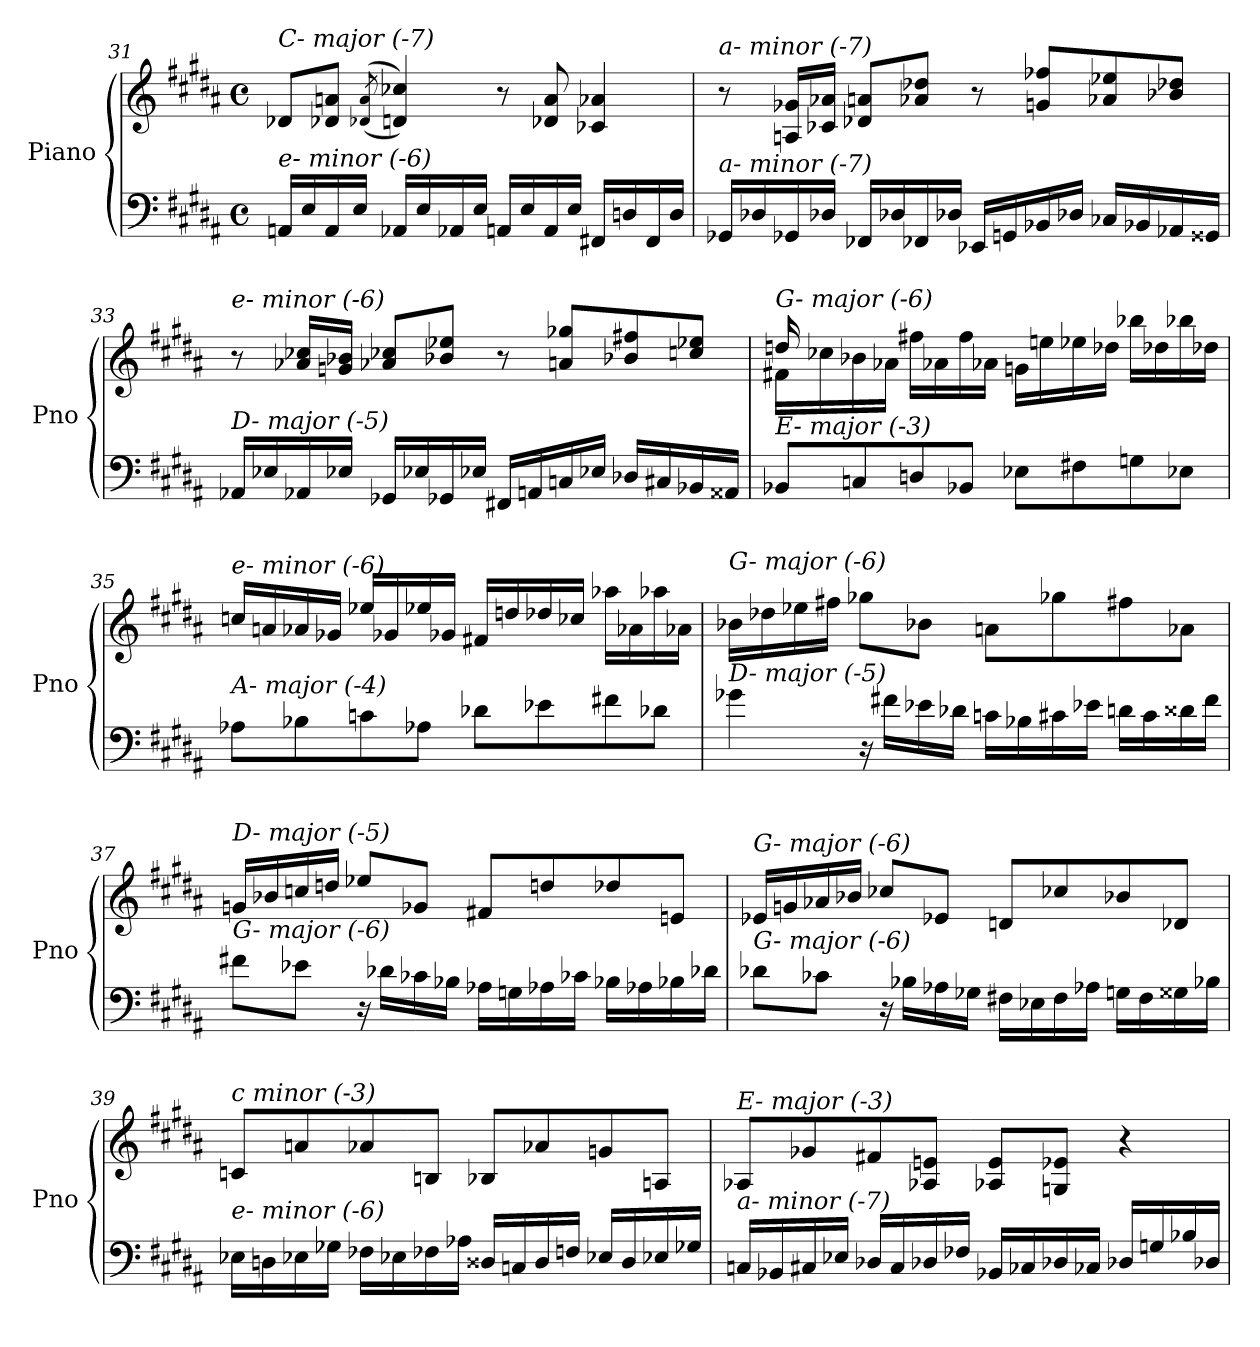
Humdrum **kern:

**kern	**kern
*part1	*part1
*staff2	*staff1
*I"Piano	*
*I'Pno	*
!!LO:LB:g=z
*clefF4	*clefG2
*k[f#c#g#d#a#]	*k[f#c#g#d#a#]
*M4/4	*M4/4
*met(c)	*met(c)
=31	=31
!	!LO:TX:i:t=C- major (-7)
!LO:TX:i:t=e- minor (-6)	!
16AAn/LL	8d-Xi/L
16E/	.
16AA/	8d-Xi/ 8an/J
16E/JJ	.
.	((>8qd-Xi/ 8qa/
16AA-Xi/LL	4dn/ 4cc-Xi/))
16E/	.
16AA-Xi/	.
16E/JJ	.
16AA/LL	8r
16E/	.
16AA/	8d-Xi/ 8a/
16E/JJ	.
16FF#Xi/LL	4c-Xi/ 4a-Xi/
16Dn/	.
16FF#i/	.
16D/JJ	.
=32	=32
!	!LO:TX:i:t=a- minor (-7)
!LO:TX:i:t=a- minor (-7)	!
16GG-Xi/LL	8r
16D-Xi/	.
16GG-Xi/	16An/ 16g-Xi/LL
16D-Xi/JJ	16c-Xi/ 16a-Xi/JJ
16FF-Xi/LL	8d-Xi/ 8an/L
16D-Xi/	.
16FF-Xi/	8a-Xi/ 8dd-Xi/J
16D-Xi/JJ	.
16EE-Xi/LL	8r
16GGni/	.
16BB-Xi/	8gni/ 8ff-Xi/L
16D-Xi/JJ	.
16C-Xi/LL	8a-Xi/ 8ee-Xi/
16BB-Xi/	.
16AA-Xi/	8b-Xi/ 8dd-Xi/J
16GG##i/JJ	.
=33	=33
!	!LO:TX:i:t=e- minor (-6)
!LO:TX:i:t=D- major (-5)	!
16AA-Xi/LL	8r
16E-Xi/	.
16AA-Xi/	16a-Xi/ 16cc-Xi/LL
16E-Xi/JJ	16gni/ 16b-Xi/JJ
16GG-Xi/LL	8a-Xi/ 8cc-Xi/L
16E-Xi/	.
16GG-Xi/	8b-Xi/ 8ee-Xi/J
16E-Xi/JJ	.
16FF#Xi/LL	8r
16AAni/	.
16Cni/	8ani/ 8gg-Xi/L
16E-Xi/JJ	.
16D-Xi/LL	8b-Xi/ 8ff#Xi/
16C#i/	.
16BB-Xi/	8ccni/ 8ee-Xi/J
16AA##i/JJ	.
!!LO:PB:g=z
=34	=34
*^	*^
!	!	!LO:TX:i:t=G- major (-6)	!
!LO:TX:i:t=E- major (-3)	!	!	!
16ryy	8BB-Xi/L	16f#Xi\LL	16ddni/
2...ryy	.	16cc-Xi\	2...ryy
.	8Cni/	16b-Xi\	.
.	.	16a-Xi\JJ	.
.	8Dni/	16ff#Xi\LL	.
.	.	16a-Xi\	.
.	8BB-Xi/J	16ff#i\	.
.	.	16a-Xi\JJ	.
.	8E-Xi\L	16gni\LL	.
.	.	16een\	.
.	8F#Xi\	16ee-Xi\	.
.	.	16dd-Xi\JJ	.
.	8Gni\	16bb-Xi\LL	.
.	.	16dd-Xi\	.
.	8E-Xi\J	16bb-Xi\	.
.	.	16dd-Xi\JJ	.
*v	*v	*	*
*	*v	*v
=35	=35
!	!LO:TX:i:t=e- minor (-6)
!LO:TX:i:t=A- major (-4)	!
8A-Xi\L	16ccni/LL
.	16an/
8B-Xi\	16a-Xi/
.	16g-Xi/JJ
8cni\	16ee-Xi/LL
.	16g-Xi/
8A-Xi\J	16ee-Xi/
.	16g-Xi/JJ
8d-Xi\L	16f#Xi/LL
.	16ddn/
8e-Xi\	16dd-Xi/
.	16cc-Xi/JJ
8f#Xi\	16aa-Xi\LL
.	16a-Xi\
8d-Xi\J	16aa-Xi\
.	16a-Xi\JJ
=36	=36
!	!LO:TX:i:t=G- major (-6)
!LO:TX:i:t=D- major (-5)	!
4g-Xi\	16b-Xi\LL
.	16dd-Xi\
.	16ee-Xi\
.	16ff#Xi\JJ
16r	8gg-Xi\L
16f#Xi\LL	.
16e-Xi\	8b-Xi\J
16d-Xi\JJ	.
16cni\LL	8ani\L
16B-Xi\	.
16c#i\	8gg-Xi\
16e-Xi\JJ	.
16dni\LL	8ff#Xi\
16c#i\	.
16d##i\	8a-Xi\J
16f#i\JJ	.
!!LO:LB:g=z
=37	=37
!	!LO:TX:i:t=D- major (-5)
!LO:TX:i:t=G- major (-6)	!
8f#Xi\L	16gni/LL
.	16b-Xi/
8e-Xi\J	16ccni/
.	16ddni/JJ
16r	8ee-Xi/L
16d-Xi\LL	.
16c-Xi\	8g-Xi/J
16B-Xi\JJ	.
16A-Xi\LL	8f#Xi/L
16Gni\	.
16A-Xi\	8ddn/
16c-Xi\JJ	.
16B-Xi\LL	8dd-Xi/
16A-Xi\	.
16B-Xi\	8en/J
16d-Xi\JJ	.
=38	=38
!	!LO:TX:i:t=G- major (-6)
!LO:TX:i:t=G- major (-6)	!
8d-Xi\L	16e-Xi/LL
.	16gni/
8c-Xi\J	16a-Xi/
.	16b-Xi/JJ
16r	8cc-Xi/L
16B-Xi\LL	.
16A-Xi\	8e-Xi/J
16G-Xi\JJ	.
16F#Xi\LL	8dni/L
16E-Xi\	.
16F#i\	8cc-Xi/
16A-Xi\JJ	.
16Gni\LL	8b-Xi/
16F#i\	.
16G##i\	8d-Xi/J
16B-Xi\JJ	.
=39	=39
!	!LO:TX:i:t=c minor (-3)
!LO:TX:i:t=e- minor (-6)	!
16E-Xi\LL	8cni/L
16Dni\	.
16E-Xi\	8an/
16G-Xi\JJ	.
16F-Xi\LL	8a-Xi/
16E-Xi\	.
16F-Xi\	8Bn/J
16A-Xi\JJ	.
16D##i/LL	8B-Xi/L
16Cni/	.
16D##i/	8a-Xi/
16Fni/JJ	.
16E-Xi/LL	8gni/
16D##i/	.
16E-Xi/	8An/J
16G-Xi/JJ	.
!!LO:LB:g=z
=40	=40
!	!LO:TX:i:t=E- major (-3)
!LO:TX:i:t=a- minor (-7)	!
16Cni/LL	8A-Xi/L
16BB-Xi/	.
16C#i/	8g-Xi/
16E-Xi/JJ	.
16D-Xi/LL	8f#Xi/
16C#i/	.
16D-Xi/	8A-Xi/ 8en/J
16F-Xi/JJ	.
16BB-Xi/LL	8A-Xi/ 8e/L
16C-Xi/	.
16D-Xi/	8Gni/ 8e-Xi/J
16C-Xi/JJ	.
16D-Xi/LL	4r
16Gni/	.
16B-Xi/	.
16D-Xi/JJ	.
=	=
*-	*-
